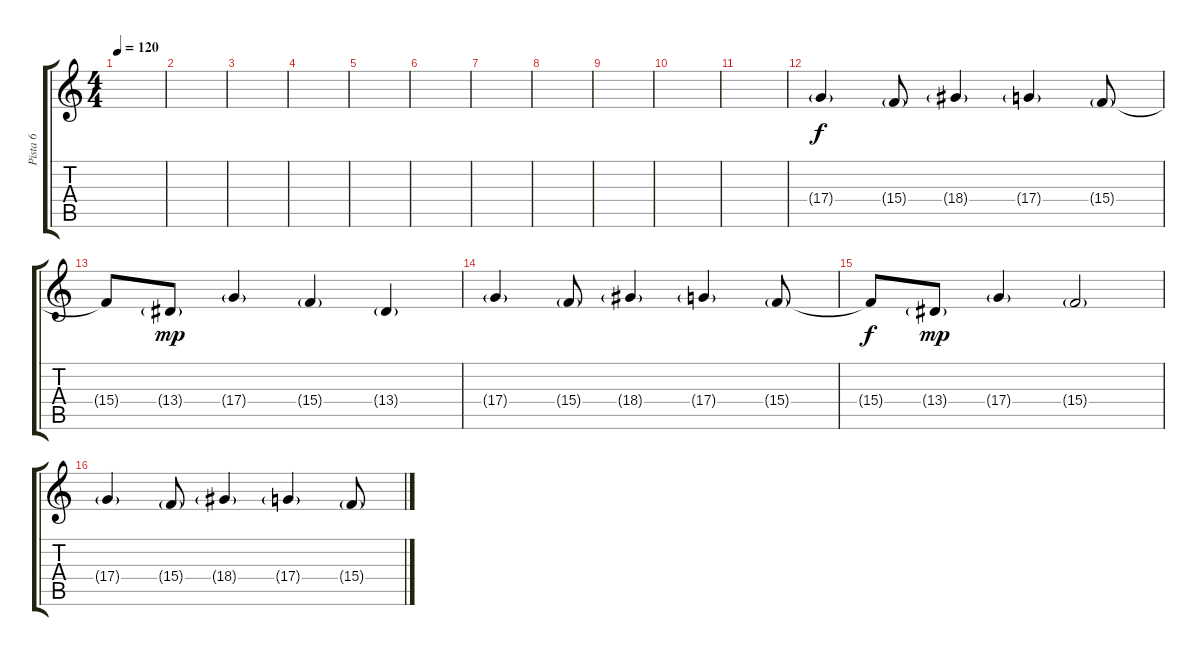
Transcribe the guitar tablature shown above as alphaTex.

\track ("Pista 6" "Pista 6") {instrument churchorgan}
\staff {score tabs}
\tuning (E4 B3 G3 D3 A2 E2) {hide}
\ts (4 4)
\tempo 120
\clef g2
\ks c
|
|
|
|
|
|
|
|
|
|
|
17.4{g}.4 15.4{g}.8 18.4{g}.4 17.4{g}.4 15.4{g}.8 |
15.4{t}.8{dy f} 13.4{g}.8{dy mp} 17.4{g}.4 15.4{g}.4 13.4{g}.4 |
17.4{g}.4 15.4{g}.8 18.4{g}.4 17.4{g}.4 15.4{g}.8 |
15.4{t}.8{dy f} 13.4{g}.8{dy mp} 17.4{g}.4 15.4{g}.2 |
17.4{g}.4 15.4{g}.8 18.4{g}.4 17.4{g}.4 15.4{g}.8
